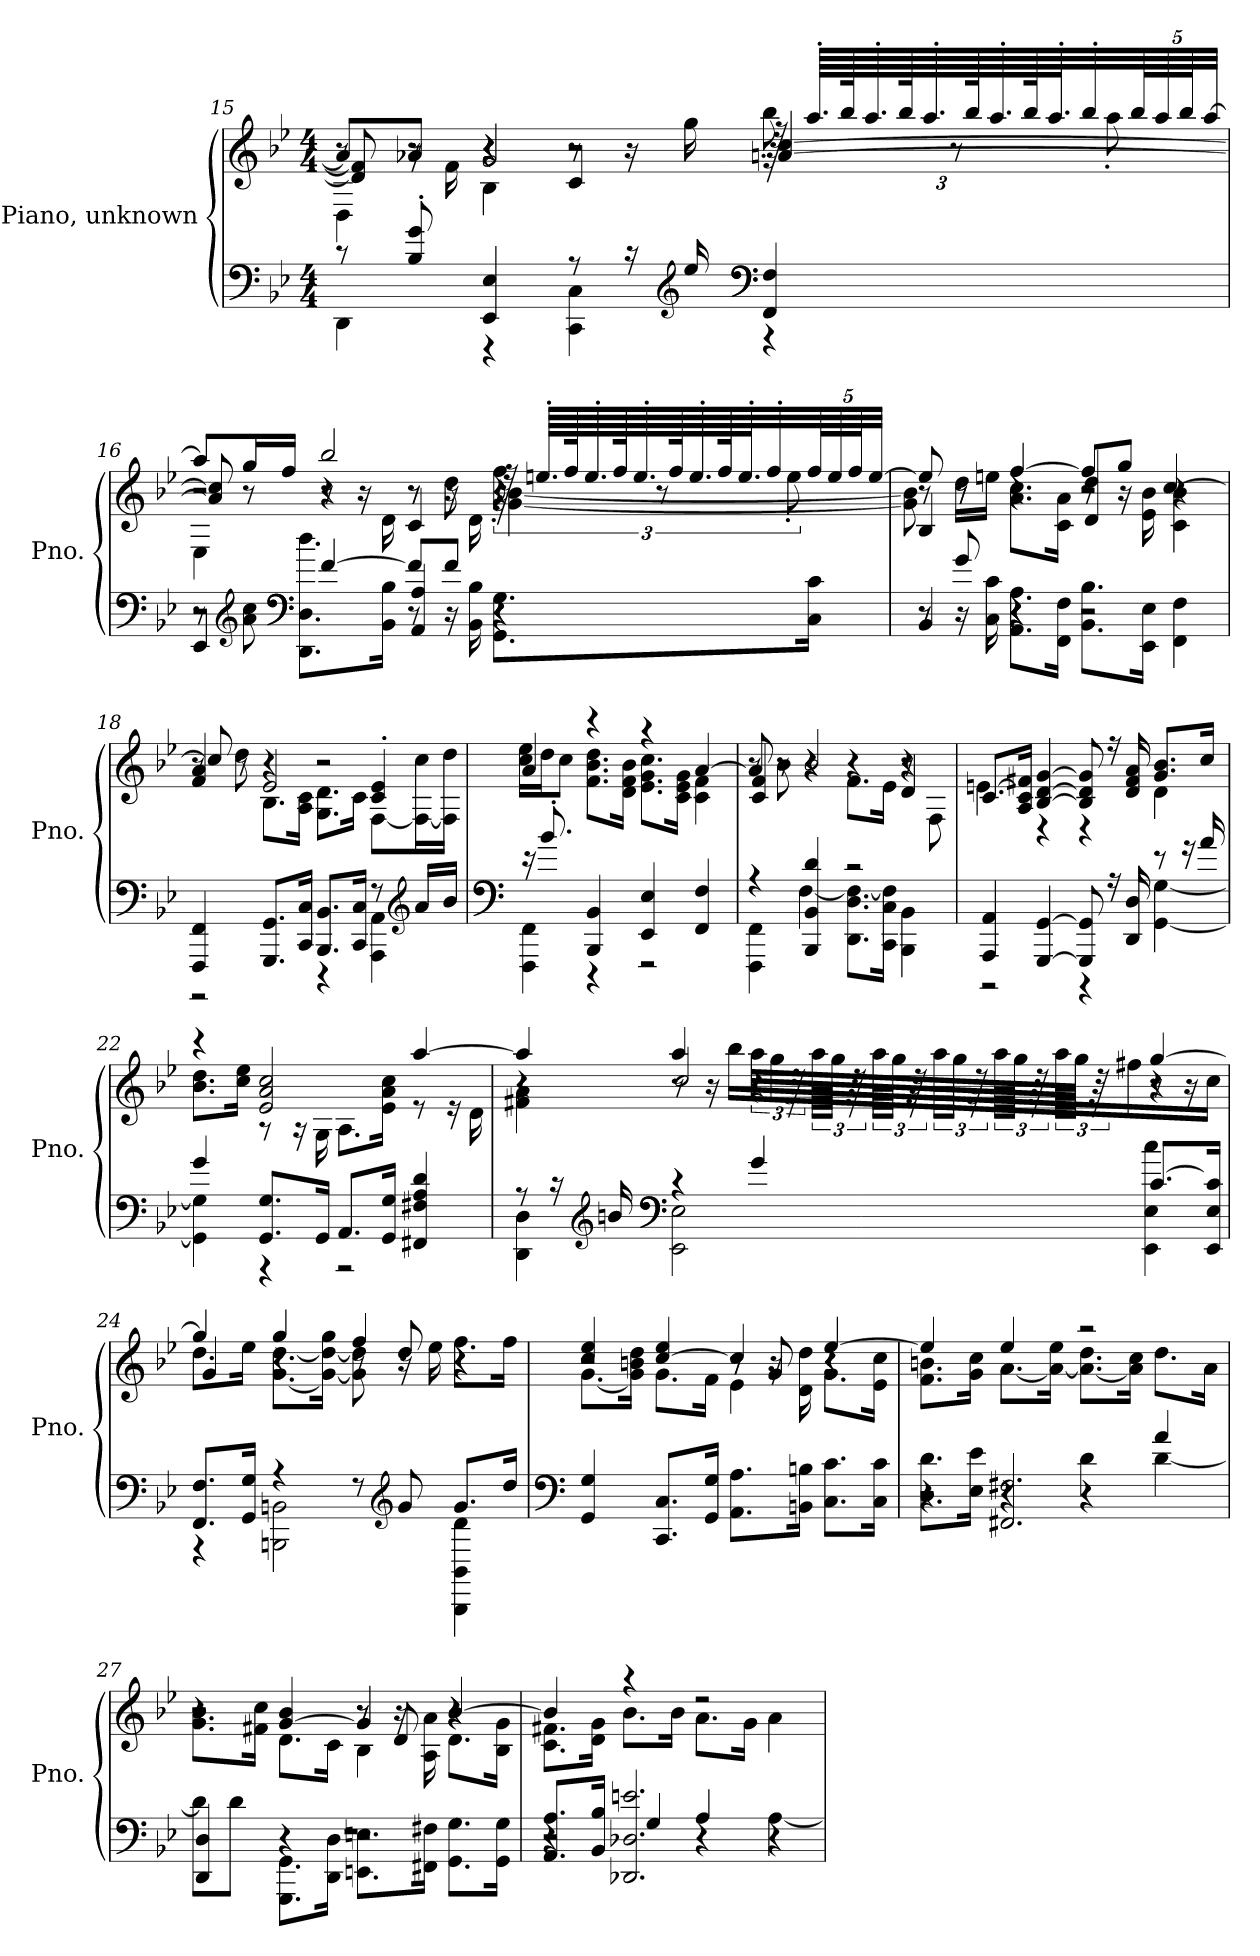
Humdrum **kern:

**kern	**kern
*part1	*part1
*staff2	*staff1
*I"Piano, unknown	*
*I'Pno.	*
!!LO:LB:g=z
*clefF4	*clefG2
*k[b-e-]	*k[b-e-]
*M4/4	*M4/4
=15	=15
*^	*^
*	*	*	*^
*	*	*	*	*^
8r	4DD\	8a-/L]	8r	8d/] 8f/]	4D\
8B-/' 8g/'	.	8a-X/J	16r	8r	.
.	.	.	16f\	.	.
4EE-/ 4E-/	4r	2g/	4B-\	4r	4r
8r	4CC\ 4C\	.	8r	4c/	2r
16r	.	.	16r	.	.
*clefG2	*	*	*	*	*
16ee-/	.	.	16gg\	.	.
*clefF4	*	*	*	*	*
4FF/ 4F/	4r	128r	12bb-'\	[4an/ [4cc/	.
.	.	64.aa'/LLLL	.	.	.
.	.	128bb-/K	.	.	.
.	.	64.aa'/	.	.	.
.	.	128bb-/K	.	.	.
.	.	64.aa'/	.	.	.
.	.	.	12r	.	.
.	.	128bb-/K	.	.	.
.	.	64.aa'/	.	.	.
.	.	128bb-/K	.	.	.
.	.	64.aa'/J	.	.	.
.	.	32bb-'/	.	.	.
.	.	.	12aa'\	.	.
*	*	*Xbrackettup	*	*	*
.	.	80bb-/L	.	.	.
.	.	80aa/	.	.	.
.	.	80bb-/J	.	.	.
.	.	[40aa/JJJ	.	.	.
!!LO:LB:g=z	!!	!!	!!
=16	=16	=16	=16	=16	=16
*	*^	*	*	*	*
4EE-/	8r	2r	8aa/L]	4E-\	8a/] 8cc/]	2r
*clefG2	*	*	*	*	*	*
.	8a\ 8cc\	.	16gg/L	.	8r	.
.	.	.	16ff/JJ	.	.	.
*clefF4	*	*	*	*	*	*
[4f/	8.DD\ 8.D\ 8.dd\L	.	2bb-/	8r	4r	.
.	.	.	.	16r	.	.
.	16BB-\ 16B-\Jk	.	.	16d\	.	.
8f/L]	8r	4AA/ 4A/	.	8r	4c/	8r
8f/J	16r	.	.	16r	.	8dd\
.	16BB-\ 16B-\	.	.	16d\	.	.
*	*	*	*	*brackettup	*	*
4r	8.GG\ 8.G\L	4r	128r	12ff'\	4r	[4g\ [4b-\
.	.	.	64.een'/LLLL	.	.	.
.	.	.	128ff/K	.	.	.
.	.	.	64.ee'/	.	.	.
.	.	.	128ff/K	.	.	.
.	.	.	64.ee'/	.	.	.
.	.	.	.	12r	.	.
.	.	.	128ff/K	.	.	.
.	.	.	64.ee'/	.	.	.
.	.	.	128ff/K	.	.	.
.	.	.	64.ee'/J	.	.	.
.	.	.	32ff'/	.	.	.
.	.	.	.	12ee'\	.	.
*	*	*	*Xbrackettup	*	*	*
.	16C\ 16c\Jk	.	80ff/L	.	.	.
.	.	.	80ee/	.	.	.
.	.	.	80ff/J	.	.	.
.	.	.	[40ee/JJJ	.	.	.
=17	=17	=17	=17	=17	=17	=17
8r	8r	4BB-/	8ee/]	8r	4B-/	8g\] 8b-\]
8g/	16r	.	8r	16dd\LL	.	8r
.	16C\ 16c\	.	.	16een\JJ	.	.
4r	8.AA\ 8.A\L	4r	[4ff/	8.a\ 8.cc\L	4r	4r
.	16FF\ 16F\Jk	.	.	16c\ 16a\Jk	.	.
2r	8.BB-\ 8.B-\L	2r	8ff/L]	8r	4d/ 4dd/	2r
.	.	.	8gg/J	16r	.	.
.	16EE-\ 16E-\Jk	.	.	16e-\ 16b-\	.	.
.	4FF\ 4F\	.	4r	4c\ 4b-\	[4cc/	.
*	*v	*v	*	*	*	*
*	*	*	*	*v	*v
!!LO:LB:g=z
=18	=18	=18	=18	=18
4FFF/ 4FF/	2r	4f/ 4a/	8r	8cc/]
.	.	.	8dd\	8r
8.GGG/ 8.GG/L	.	2e-/	8.B-\L	4r
16CC/ 16C/Jk	.	.	16A\ 16c\Jk	.
8.BBB-/ 8.BB-/L	4r	.	8.G\ 8.d\L	2r
16CC/ 16C/Jk	.	.	16c\Jk	.
8r	4AAA\ 4AA\	4c/' 4e-/'	[8F\L	.
*clefG2	*	*	*	*
16a/LL	.	.	16F\_ 16cc\L	.
16b-/JJ	.	.	16F\] 16dd\JJ	.
*	*	*v	*v	*v
=19	=19	=19
*clefF4	*	*
*	*	*^
16r	4FFF\ 4FF\	4a/	16cc\ 16ee-\LL
8.b-'/	.	.	16dd\J
.	.	.	8cc\J
4BBB-/ 4BB-/	4r	4r	8.f\ 8.b-\ 8.dd\L
.	.	.	16d\ 16f\ 16b-\Jk
4EE-/ 4E-/	2r	4r	8.e-\ 8.g\ 8.cc\L
.	.	.	16c\ 16e-\ 16g\Jk
4FF/ 4F/	.	[4a/	4c\ 4f\
=20	=20	=20	=20
*	*	*	*^
4r	4FFF\ 4FF\	8a/]	8r	4c/ 4f/
.	.	8r	8b-\	.
4BBB-/ 4BB-/ 4d/	[4F\	2b-/	4r	4r
2r	8.DD\ 8.D\ 8.F\_L	.	8.f\L	4r
.	16CC\ 16C\ 16F\]Jk	.	16e-\Jk	.
.	4BBB-\ 4BB-\	4r	8r	4d/
.	.	.	8F\	.
*	*	*	*v	*v
!!LO:LB:g=z
=21	=21	=21	=21
4AAA/ 4AA/	2r	[8.c/L	4en\
.	.	16A/ 16c/] 16f#X/Jk	.
[4GGG/ [4GG/	.	[4B-/ [4d/ [4g/	4r
8GGG/] 8GG/]	4r	8B-/] 8d/] 8g/]	4r
16r	.	16r	.
16DD/ 16D/	.	16d/ 16f#/ 16a/	.
8r	[4GG\ [4G\	8.g/ 8.b-/L	4d\
16r	.	.	.
16a/	.	16cc/Jk	.
=22	=22	=22	=22
4g/	4GG\] 4G\]	4r	8.b-\ 8.dd\L
.	.	.	16cc\ 16ee-\Jk
8.GG/ 8.G/L	4r	2e-/ 2a/ 2cc/	8r
.	.	.	16r
16GG/Jk	.	.	16G\
8.AA/L	2r	.	8.A\L
16GG/ 16G/Jk	.	.	16e-\ 16a\ 16cc\Jk
4FF#X/ 4F#X/ 4A/ 4d/	.	[4aa/	8r
.	.	.	16r
.	.	.	16d\
!!LO:PB:g=z
=23	=23	=23	=23
*	*	*	*^
8r	4DD\ 4D\	4aa/]	4f#X\ 4a\	4r
16r	.	.	.	.
*clefG2	*	*	*	*
16bn/	.	.	.	.
*clefF4	*	*	*	*
4r	2EE-\ 2E-\	4aa/	8r	2cc/
.	.	.	16r	.
.	.	.	16bb-\LL	.
*	*	*	*brackettup	*
4g/	.	4r	96aa\LL	.
.	.	.	96gg\JJJJ	.
.	.	.	96r	.
.	.	.	96aa\LLLL	.
.	.	.	96gg\JJJJ	.
.	.	.	96r	.
.	.	.	96aa\LLLL	.
.	.	.	96gg\JJJJ	.
.	.	.	96r	.
.	.	.	96aa\LLLL	.
.	.	.	96gg\JJJJ	.
.	.	.	96r	.
.	.	.	96aa\LLLL	.
.	.	.	96gg\JJJJ	.
.	.	.	96r	.
.	.	.	96aa\LLLL	.
.	.	.	96gg\JJJJ	.
.	.	.	96r	.
.	.	.	16ff#X\	.
[8.c/L	4EE-\ 4E-\ 4cc\	[4gg/	8r	4r
.	.	.	16r	.
16EE-/ 16E-/ 16c/]Jk	.	.	16cc\	.
!!LO:LB:g=z	!!	!!
=24	=24	=24	=24	=24
8.FF/ 8.F/L	4r	4gg/]	8.dd\L	4g/
16GG/ 16G/Jk	.	.	16ee-\Jk	.
4r	2BBBn\ 2BBn\	4gg/	[8.g\ [8.dd\L	4r
.	.	.	16g\_ 16dd\_ 16gg\Jk	.
8r	.	4ff/	8g\] 8dd\]	8r
*clefG2	*	*	*	*
8g/	.	.	16r	8dd/
.	.	.	16ee-\	.
8.g/L	4BBB\ 4BB\ 4d\	4r	8.ff\L	4r
16dd/Jk	.	.	16ff\Jk	.
*v	*v	*	*	*
*	*v	*v	*v
=25	=25
*clefF4	*
*	*^
*	*	*^
*	*	*	*^
4GG/ 4G/	4cc/ 4ee-/	[8.g\L	2r	2r
.	.	16g\] 16bn\ 16dd\Jk	.	.
8.CC/ 8.C/L	[4cc/ 4ee-/	8.g\L	.	.
16GG/ 16G/Jk	.	16f\Jk	.	.
8.AA\ 8.A\L	4cc/]	8r	8r	4e-\
.	.	16r	8g/	.
16BBn\ 16Bn\Jk	.	16d\ 16dd\	.	.
8.C\ 8.c\L	[4ee-/	8.g\L	4r	4r
16C\ 16c\Jk	.	16e-\ 16cc\Jk	.	.
*	*	*v	*v	*v
=26	=26	=26
*^	*	*
*	*^	*	*
2r	8.D\ 8.d\L	4r	4ee-/]	8.f\ 8.bn\L
.	16E-\ 16e-\Jk	.	.	16g\ 16cc\Jk
.	4r	2.FF#X/ 2.F#X/	4ee-/	[8.a\L
.	.	.	.	16a\_ 16ee-\Jk
4r	4d\	.	2r	8.a\_ 8.dd\L
.	.	.	.	16a\] 16cc\Jk
4a/	[4d\	.	.	8.dd\L
.	.	.	.	16a\Jk
!!LO:LB:g=z
=27	=27	=27	=27	=27
*	*	*	*^	*^
1r	8d\L]	4DD/ 4D/	4r	8.g\ 8.b-\L	2r	2r
.	8d\J	.	.	.	.	.
.	.	.	.	16f#X\ 16cc\Jk	.	.
.	8.GGG\ 8.GG\L	4r	[4g/ 4b-/	8.d\L	.	.
.	16DD\ 16D\Jk	.	.	16c\Jk	.	.
.	8.EEn\ 8.En\L	2r	4g/]	8r	8r	4B-\
.	.	.	.	16r	8d/	.
.	16FF#X\ 16F#X\Jk	.	.	16A\ 16a\	.	.
.	8.GG\ 8.G\L	.	[4b-/	8.d\L	4r	4r
.	16GG\ 16G\Jk	.	.	16B-\ 16g\Jk	.	.
*	*	*	*	*v	*v	*v
=28	=28	=28	=28	=28
4r	2r	8.AA/ 8.A/L	4b-/]	8.c\ 8.f#X\L
.	.	16BB-/ 16B-/Jk	.	16d\ 16g\Jk
2.DD-X/ 2.D-X/ 2.en/	.	4G/	4r	8.b-\L
.	.	.	.	16b-\Jk
.	4r	4A/	2r	8.a\L
.	.	.	.	16g\Jk
.	[4A\	4r	.	4a\
*v	*v	*v	*	*
*	*v	*v
=	=
*-	*-
